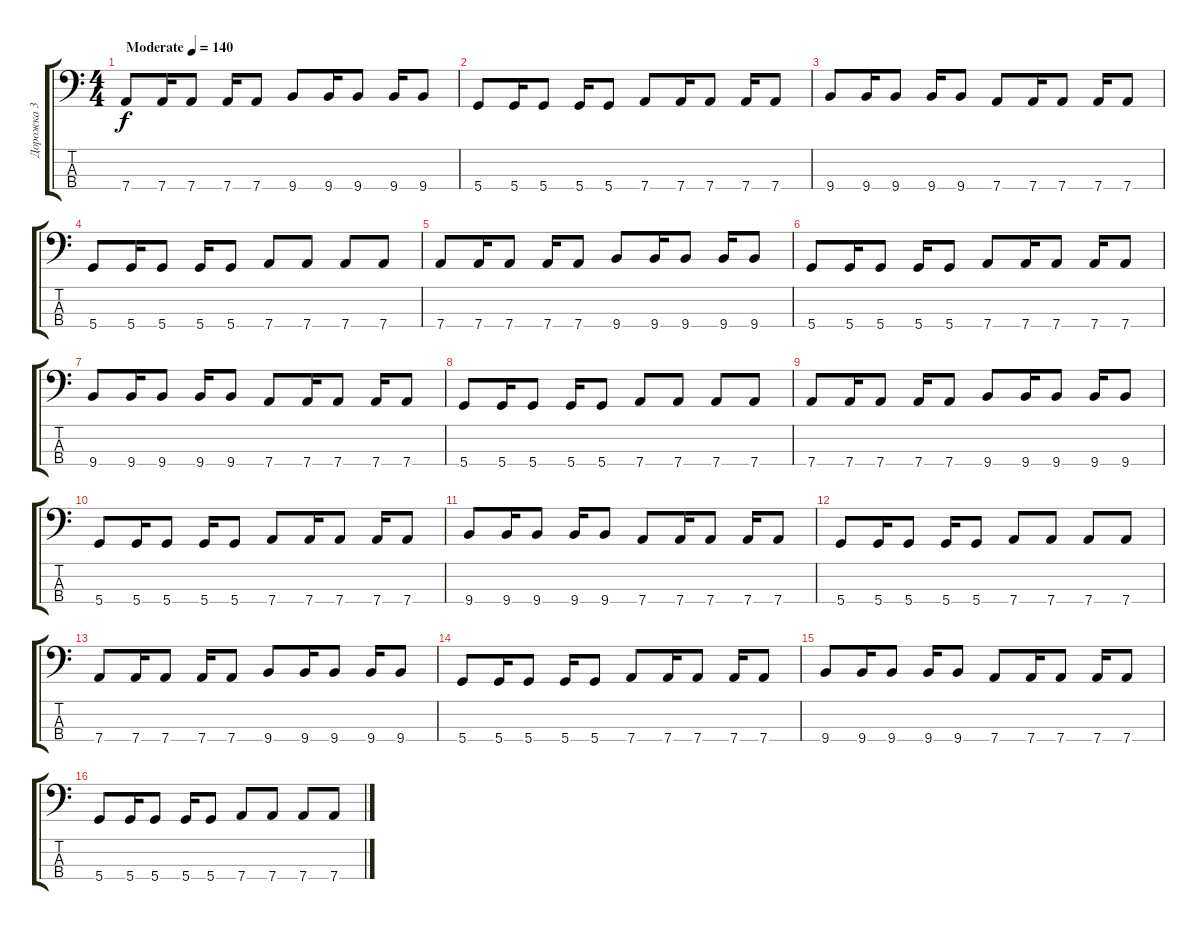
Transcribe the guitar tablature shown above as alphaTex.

\track ("Дорожка 3" "Дорожка 3") {instrument electricbassfinger}
\staff {score tabs}
\tuning (G2 D2 A1 D1) {hide}
\ts (4 4)
\tempo (140 "Moderate")
\clef f4
\ks c
7.4.8{dy f instrument electricbassfinger} 7.4.16 7.4.8 7.4.16 7.4.8 9.4.8 9.4.16 9.4.8 9.4.16 9.4.8 |
5.4.8 5.4.16 5.4.8 5.4.16 5.4.8 7.4.8 7.4.16 7.4.8 7.4.16 7.4.8 |
9.4.8 9.4.16 9.4.8 9.4.16 9.4.8 7.4.8 7.4.16 7.4.8 7.4.16 7.4.8 |
5.4.8 5.4.16 5.4.8 5.4.16 5.4.8 7.4.8 7.4.8 7.4.8 7.4.8 |
7.4.8 7.4.16 7.4.8 7.4.16 7.4.8 9.4.8 9.4.16 9.4.8 9.4.16 9.4.8 |
5.4.8 5.4.16 5.4.8 5.4.16 5.4.8 7.4.8 7.4.16 7.4.8 7.4.16 7.4.8 |
9.4.8 9.4.16 9.4.8 9.4.16 9.4.8 7.4.8 7.4.16 7.4.8 7.4.16 7.4.8 |
5.4.8 5.4.16 5.4.8 5.4.16 5.4.8 7.4.8 7.4.8 7.4.8 7.4.8 |
7.4.8 7.4.16 7.4.8 7.4.16 7.4.8 9.4.8 9.4.16 9.4.8 9.4.16 9.4.8 |
5.4.8 5.4.16 5.4.8 5.4.16 5.4.8 7.4.8 7.4.16 7.4.8 7.4.16 7.4.8 |
9.4.8 9.4.16 9.4.8 9.4.16 9.4.8 7.4.8 7.4.16 7.4.8 7.4.16 7.4.8 |
5.4.8 5.4.16 5.4.8 5.4.16 5.4.8 7.4.8 7.4.8 7.4.8 7.4.8 |
7.4.8 7.4.16 7.4.8 7.4.16 7.4.8 9.4.8 9.4.16 9.4.8 9.4.16 9.4.8 |
5.4.8 5.4.16 5.4.8 5.4.16 5.4.8 7.4.8 7.4.16 7.4.8 7.4.16 7.4.8 |
9.4.8 9.4.16 9.4.8 9.4.16 9.4.8 7.4.8 7.4.16 7.4.8 7.4.16 7.4.8 |
5.4.8 5.4.16 5.4.8 5.4.16 5.4.8 7.4.8 7.4.8 7.4.8 7.4.8
